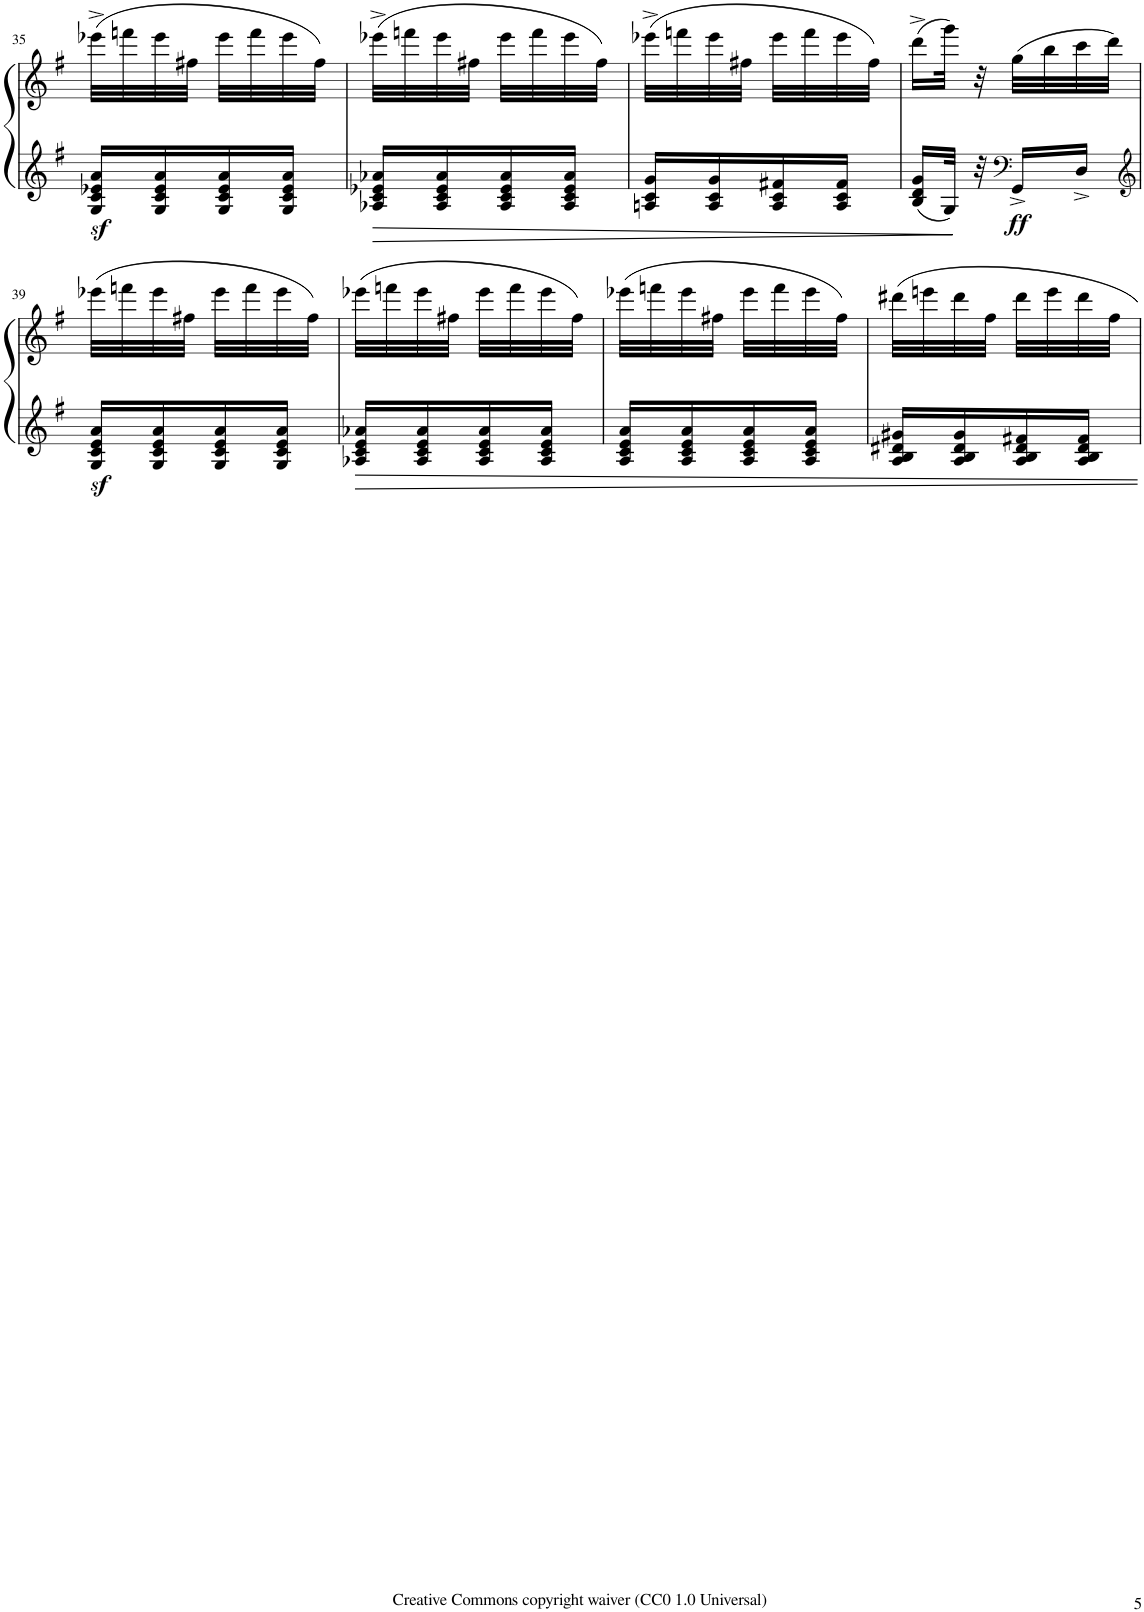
**kern	**kern	**dynam
*part1	*part1	*part1
*staff2	*staff1	*staff1/2
*I"Piano	*	*
*I'Pno	*	*
!!LO:PB:g=z
*clefG2	*clefG2	*
*k[f#]	*k[f#]	*
*M4/16	*M4/16	*
=35	=35	=35
16G/z< 16c/z< 16e-X/z< 16a/z<LL	(32eee-X^\LLL	.
.	32fffn\	.
16G/ 16c/ 16e-/ 16a/	32eee-\	.
.	32ff#X\JJJ	.
16G/ 16c/ 16e-/ 16a/	32eee-\LLL	.
.	32fff\	.
16G/ 16c/ 16e-/ 16a/JJ	32eee-\	.
.	32ff#\JJJ)	.
=36	=36	=36
16A-X/ 16c/ 16e-X/ 16a-X/LL	(32eee-X^\LLL	.
.	32fffn\	.
16A-/ 16c/ 16e-/ 16a-/	32eee-\	.
.	32ff#X\JJJ	.
16A-/ 16c/ 16e-/ 16a-/	32eee-\LLL	.
.	32fff\	.
16A-/ 16c/ 16e-/ 16a-/JJ	32eee-\	.
.	32ff#\JJJ)	.
=37	=37	=37
16An/ 16c/ 16g/LL	(32eee-X^\LLL	.
.	32fffn\	.
16A/ 16c/ 16g/	32eee-\	.
.	32ff#X\JJJ	.
16A/ 16c/ 16f#X/	32eee-\LLL	.
.	32fff\	.
16A/ 16c/ 16f#/JJ	32eee-\	.
.	32ff#\JJJ)	.
=38	=38	=38
16B/ 16d/ 16g/LL	(16ddd^\LL	.
32G/JJk	32ggg\JJk)	.
32r	32r	.
*clefF4	*	*
!	!	!LO:DY:b=2
16GG^/LL	(32gg\LLL	ff
.	32bb\	.
16D^/JJ	32ccc\	.
.	32ddd\JJJ)	.
!!LO:LB:g=z
=39	=39	=39
*clefG2	*	*
16G/z< 16c/z< 16e/z< 16a/z<LL	(32eee-X\LLL	.
.	32fffn\	.
16G/ 16c/ 16e/ 16a/	32eee-\	.
.	32ff#X\JJJ	.
16G/ 16c/ 16e/ 16a/	32eee-\LLL	.
.	32fff\	.
16G/ 16c/ 16e/ 16a/JJ	32eee-\	.
.	32ff#\JJJ)	.
=40	=40	=40
16A-X/ 16c/ 16e/ 16a-X/LL	(32eee-X\LLL	.
.	32fffn\	.
16A-/ 16c/ 16e/ 16a-/	32eee-\	.
.	32ff#X\JJJ	.
16A-/ 16c/ 16e/ 16a-/	32eee-\LLL	.
.	32fff\	.
16A-/ 16c/ 16e/ 16a-/JJ	32eee-\	.
.	32ff#\JJJ)	.
=41	=41	=41
16A/ 16c/ 16e/ 16a/LL	(32eee-X\LLL	.
.	32fffn\	.
16A/ 16c/ 16e/ 16a/	32eee-\	.
.	32ff#X\JJJ	.
16A/ 16c/ 16e/ 16a/	32eee-\LLL	.
.	32fff\	.
16A/ 16c/ 16e/ 16a/JJ	32eee-\	.
.	32ff#\JJJ)	.
=42	=42	=42
16A/ 16B/ 16d#X/ 16g#X/LL	32ddd#X\LLL	.
.	32eeen\	.
16A/ 16B/ 16d#/ 16g#/	32ddd#\	.
.	32ff#\JJJ	.
16A/ 16B/ 16d#/ 16f#X/	32ddd#\LLL	.
.	32eee\	.
16A/ 16B/ 16d#/ 16f#/JJ	32ddd#\	.
.	32ff#\JJJ	.
=	=	=
*-	*-	*-
